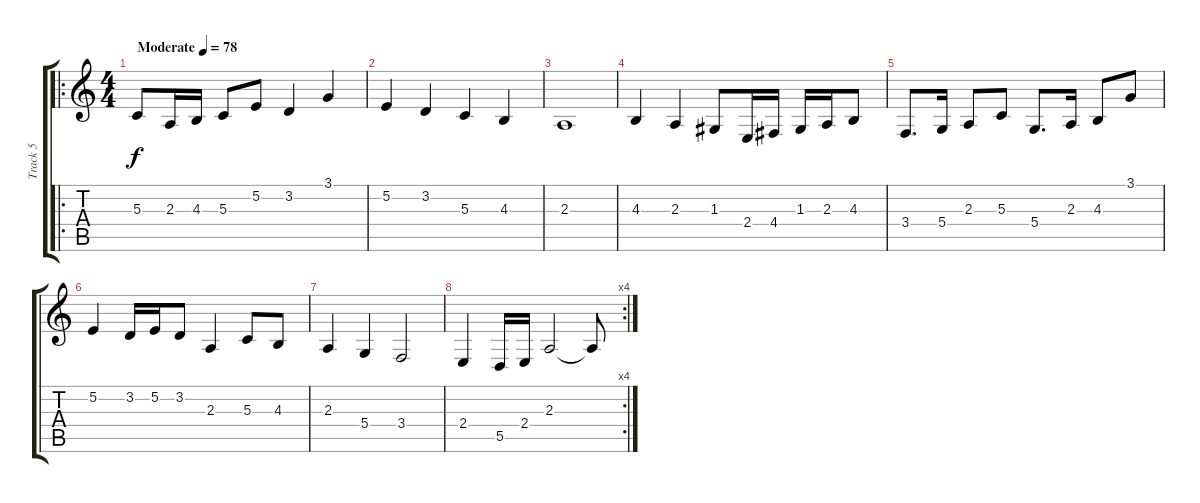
\track ("Track 5" "Track 5") {instrument stringensemble1}
\staff {score tabs}
\tuning (E4 B3 G3 D3 A2 E2) {hide}
\ro
\ts (4 4)
\tempo (78 "Moderate")
\clef g2
\ks c
5.3.8{dy f instrument stringensemble1} 2.3.16 4.3.16 5.3.8 5.2.8 3.2.4 3.1.4 |
5.2.4 3.2.4 5.3.4 4.3.4 |
2.3.1 |
4.3.4 2.3.4 1.3.8{beam Up} 2.4.16{beam Up} 4.4.16{beam Up} 1.3.16 2.3.16 4.3.8 |
3.4.8{d} 5.4.16 2.3.8 5.3.8 5.4.8{d} 2.3.16 4.3.8 3.1.8 |
5.2.4 3.2.16 5.2.16 3.2.8 2.3.4 5.3.8 4.3.8 |
2.3.4 5.4.4 3.4.2 |
\rc 4
2.4.4 5.5.16 2.4.16 2.3.2 2.3{t}.8
